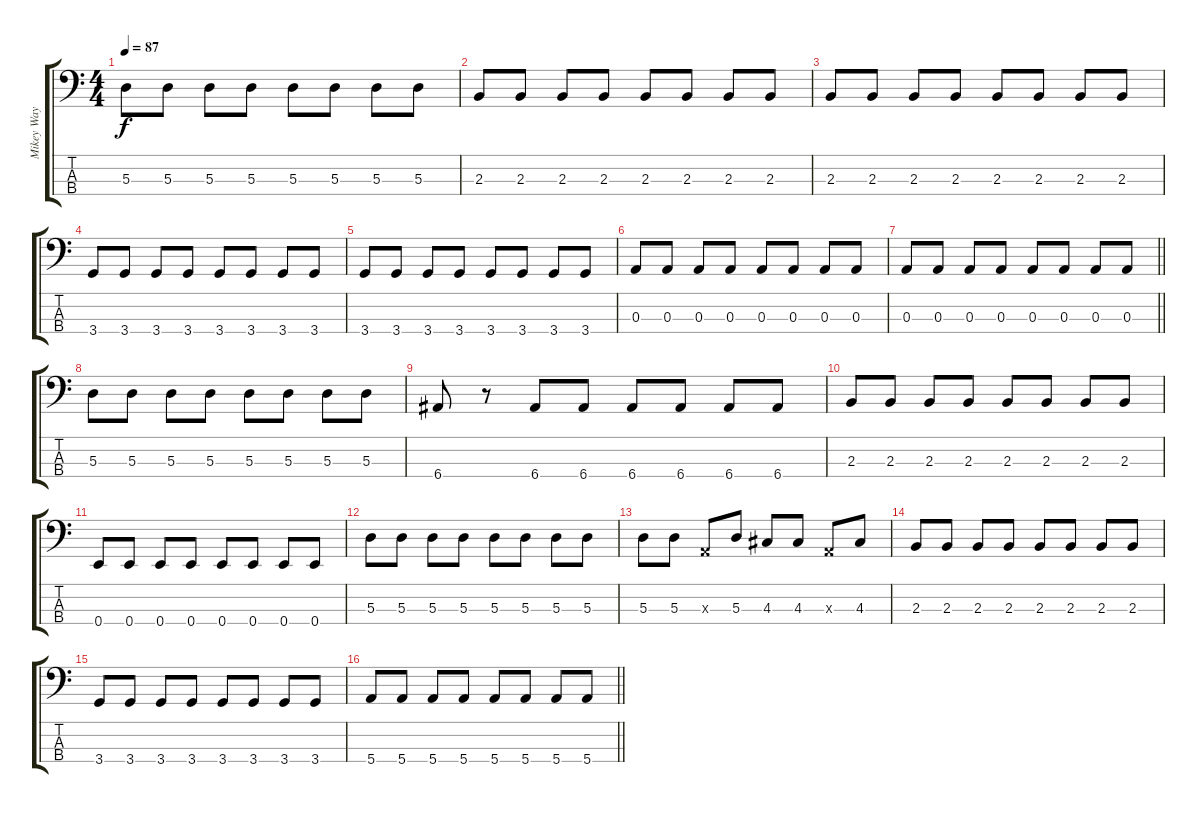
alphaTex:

\track ("Mikey Way [Bass]" "Mikey Way ") {instrument electricbasspick}
\staff {score tabs}
\tuning (G2 D2 A1 E1) {hide}
\ts (4 4)
\tempo 87
\clef f4
\ks c
5.3.8{dy f} 5.3.8 5.3.8 5.3.8 5.3.8 5.3.8 5.3.8 5.3.8 |
2.3.8 2.3.8 2.3.8 2.3.8 2.3.8 2.3.8 2.3.8 2.3.8 |
2.3.8 2.3.8 2.3.8 2.3.8 2.3.8 2.3.8 2.3.8 2.3.8 |
3.4.8 3.4.8 3.4.8 3.4.8 3.4.8 3.4.8 3.4.8 3.4.8 |
3.4.8 3.4.8 3.4.8 3.4.8 3.4.8 3.4.8 3.4.8 3.4.8 |
0.3.8 0.3.8 0.3.8 0.3.8 0.3.8 0.3.8 0.3.8 0.3.8 |
\barLineRight lightlight
0.3.8 0.3.8 0.3.8 0.3.8 0.3.8 0.3.8 0.3.8 0.3.8 |
5.3.8 5.3.8 5.3.8 5.3.8 5.3.8 5.3.8 5.3.8 5.3.8 |
6.4.8 r.8 6.4.8 6.4.8 6.4.8 6.4.8 6.4.8 6.4.8 |
2.3.8 2.3.8 2.3.8 2.3.8 2.3.8 2.3.8 2.3.8 2.3.8 |
0.4.8 0.4.8 0.4.8 0.4.8 0.4.8 0.4.8 0.4.8 0.4.8 |
5.3.8 5.3.8 5.3.8 5.3.8 5.3.8 5.3.8 5.3.8 5.3.8 |
5.3.8 5.3.8 0.3{x}.8 5.3.8 4.3.8 4.3.8 0.3{x}.8 4.3.8 |
2.3.8 2.3.8 2.3.8 2.3.8 2.3.8 2.3.8 2.3.8 2.3.8 |
3.4.8 3.4.8 3.4.8 3.4.8 3.4.8 3.4.8 3.4.8 3.4.8 |
\barLineRight lightlight
5.4.8 5.4.8 5.4.8 5.4.8 5.4.8 5.4.8 5.4.8 5.4.8
